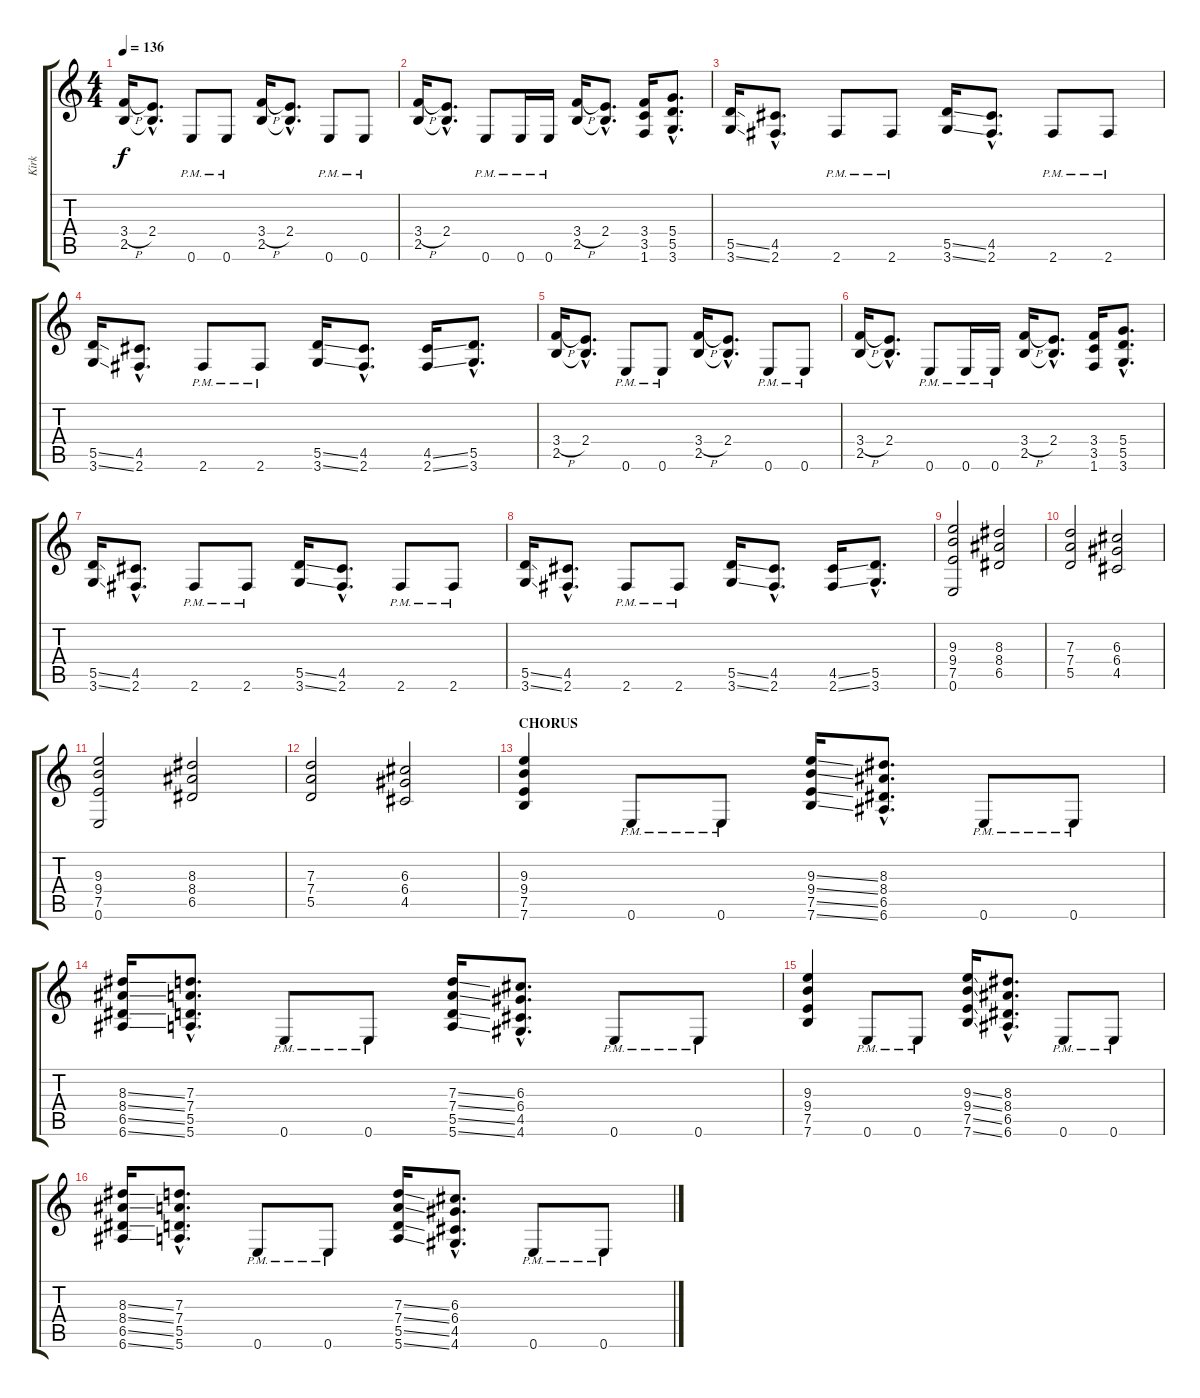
\track ("Kirk" "Kirk") {instrument distortionguitar}
\staff {score tabs}
\tuning (E4 B3 G3 D3 A2 E2) {hide}
\ts (4 4)
\tempo 136
\clef g2
\ks c
(3.4{h} 2.5).16{dy f} (2.4{hac} 2.5{hac t}).8{d} 0.6{pm}.8 0.6{pm}.8 (3.4{h} 2.5).16 (2.4{hac} 2.5{hac t}).8{d} 0.6{pm}.8 0.6{pm}.8 |
(3.4{h} 2.5).16 (2.4{hac} 2.5{hac t}).8{d} 0.6{pm}.8 0.6{pm}.16 0.6{pm}.16 (3.4{h} 2.5).16 (2.4{hac} 2.5{hac t}).8{d} (3.4 3.5 1.6).16 (5.4{hac} 5.5{hac} 3.6{hac}).8{d} |
(5.5{ss} 3.6{ss}).16 (4.5{hac} 2.6{hac}).8{d} 2.6{pm}.8 2.6{pm}.8 (5.5{ss} 3.6{ss}).16 (4.5{hac} 2.6{hac}).8{d} 2.6{pm}.8 2.6{pm}.8 |
(5.5{ss} 3.6{ss}).16 (4.5{hac} 2.6{hac}).8{d} 2.6{pm}.8 2.6{pm}.8 (5.5{ss} 3.6{ss}).16 (4.5{hac} 2.6{hac}).8{d} (4.5{ss} 2.6{ss}).16 (5.5{hac} 3.6{hac}).8{d} |
(3.4{h} 2.5).16 (2.4{hac} 2.5{hac t}).8{d} 0.6{pm}.8 0.6{pm}.8 (3.4{h} 2.5).16 (2.4{hac} 2.5{hac t}).8{d} 0.6{pm}.8 0.6{pm}.8 |
(3.4{h} 2.5).16 (2.4{hac} 2.5{hac t}).8{d} 0.6{pm}.8 0.6{pm}.16 0.6{pm}.16 (3.4{h} 2.5).16 (2.4{hac} 2.5{hac t}).8{d} (3.4 3.5 1.6).16 (5.4{hac} 5.5{hac} 3.6{hac}).8{d} |
(5.5{ss} 3.6{ss}).16 (4.5{hac} 2.6{hac}).8{d} 2.6{pm}.8 2.6{pm}.8 (5.5{ss} 3.6{ss}).16 (4.5{hac} 2.6{hac}).8{d} 2.6{pm}.8 2.6{pm}.8 |
(5.5{ss} 3.6{ss}).16 (4.5{hac} 2.6{hac}).8{d} 2.6{pm}.8 2.6{pm}.8 (5.5{ss} 3.6{ss}).16 (4.5{hac} 2.6{hac}).8{d} (4.5{ss} 2.6{ss}).16 (5.5{hac} 3.6{hac}).8{d} |
(9.3 9.4 7.5 0.6).2 (8.3 8.4 6.5).2 |
(7.3 7.4 5.5).2 (6.3 6.4 4.5).2 |
(9.3 9.4 7.5 0.6).2 (8.3 8.4 6.5).2 |
(7.3 7.4 5.5).2 (6.3 6.4 4.5).2 |
\section ("" "CHORUS")
(9.3 9.4 7.5 7.6).4 0.6{pm}.8 0.6{pm}.8 (9.3{ss} 9.4{ss} 7.5{ss} 7.6{ss}).16 (8.3{hac} 8.4{hac} 6.5{hac} 6.6{hac}).8{d} 0.6{pm}.8 0.6{pm}.8 |
(8.3{ss} 8.4{ss} 6.5{ss} 6.6{ss}).16 (7.3{hac} 7.4{hac} 5.5{hac} 5.6{hac}).8{d} 0.6{pm}.8 0.6{pm}.8 (7.3{ss} 7.4{ss} 5.5{ss} 5.6{ss}).16 (6.3{hac} 6.4{hac} 4.5{hac} 4.6{hac}).8{d} 0.6{pm}.8 0.6{pm}.8 |
(9.3 9.4 7.5 7.6).4 0.6{pm}.8 0.6{pm}.8 (9.3{ss} 9.4{ss} 7.5{ss} 7.6{ss}).16 (8.3{hac} 8.4{hac} 6.5{hac} 6.6{hac}).8{d} 0.6{pm}.8 0.6{pm}.8 |
(8.3{ss} 8.4{ss} 6.5{ss} 6.6{ss}).16 (7.3{hac} 7.4{hac} 5.5{hac} 5.6{hac}).8{d} 0.6{pm}.8 0.6{pm}.8 (7.3{ss} 7.4{ss} 5.5{ss} 5.6{ss}).16 (6.3{hac} 6.4{hac} 4.5{hac} 4.6{hac}).8{d} 0.6{pm}.8 0.6{pm}.8
